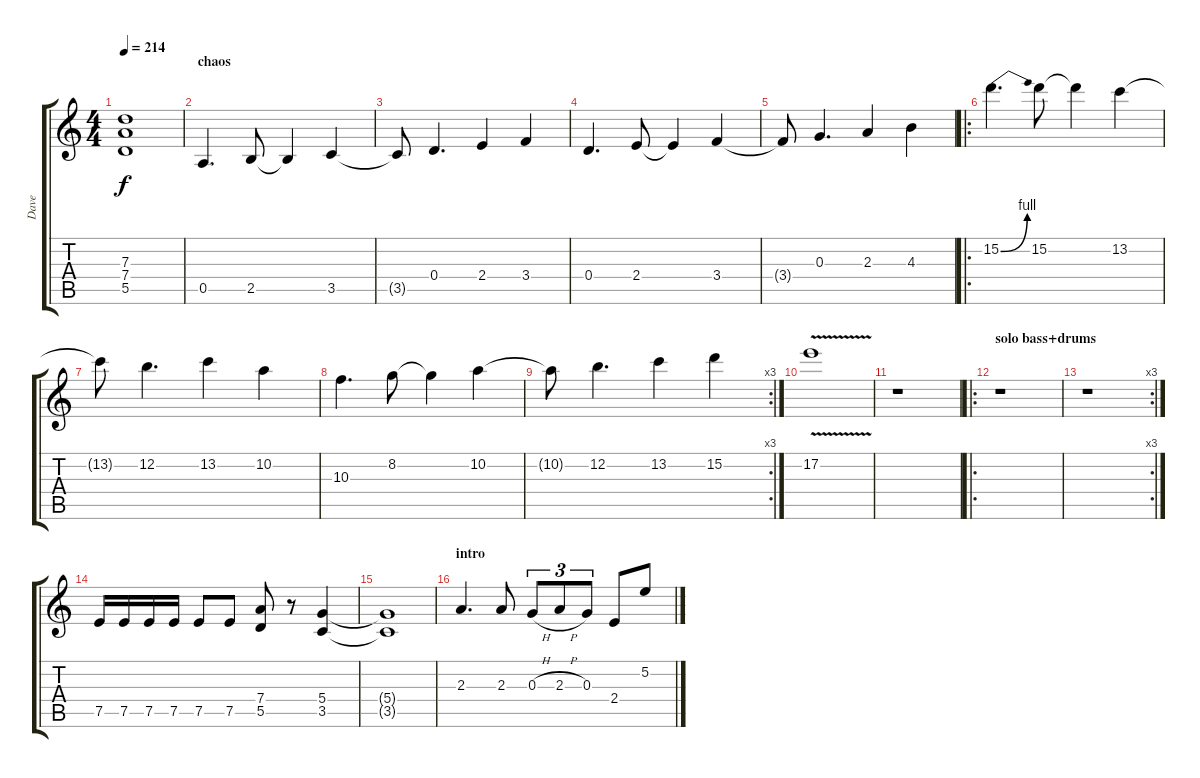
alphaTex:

\track ("Dave" "Dave") {instrument distortionguitar}
\staff {score tabs}
\tuning (E4 B3 G3 D3 A2 E2) {hide}
\ts (4 4)
\tempo 214
\clef g2
\ks c
(7.3 7.4 5.5).1{dy f} |
\section ("" "chaos")
0.5.4{d} 2.5.8 2.5{t}.4 3.5.4 |
3.5{t}.8 0.4.4{d} 2.4.4 3.4.4 |
0.4.4{d} 2.4.8 2.4{t}.4 3.4.4 |
3.4{t}.8 0.3.4{d} 2.3.4 4.3.4 |
\ro
15.2{be (bend 0 0 60 4)}.4{d} 15.2.8 15.2{t}.4 13.2.4 |
13.2{t}.8 12.2.4{d} 13.2.4 10.2.4 |
10.3.4{d} 8.2.8 8.2{t}.4 10.2.4 |
\rc 3
10.2{t}.8 12.2.4{d} 13.2.4 15.2.4 |
17.2{v}.1 |
r.1 |
\ro
\section ("" "solo bass+drums")
r.1 |
\rc 3
r.1 |
7.5.16 7.5.16 7.5.16 7.5.16 7.5.8 7.5.8 (7.4 5.5).8 r.8 (5.4 3.5).4 |
(5.4{t} 3.5{t}).1 |
\section ("" "intro")
2.3.4{d} 2.3.8 0.3{h}.8{tu (3 2)} 2.3{h}.8{tu (3 2)} 0.3.8{tu (3 2)} 2.4.8 5.2.8
